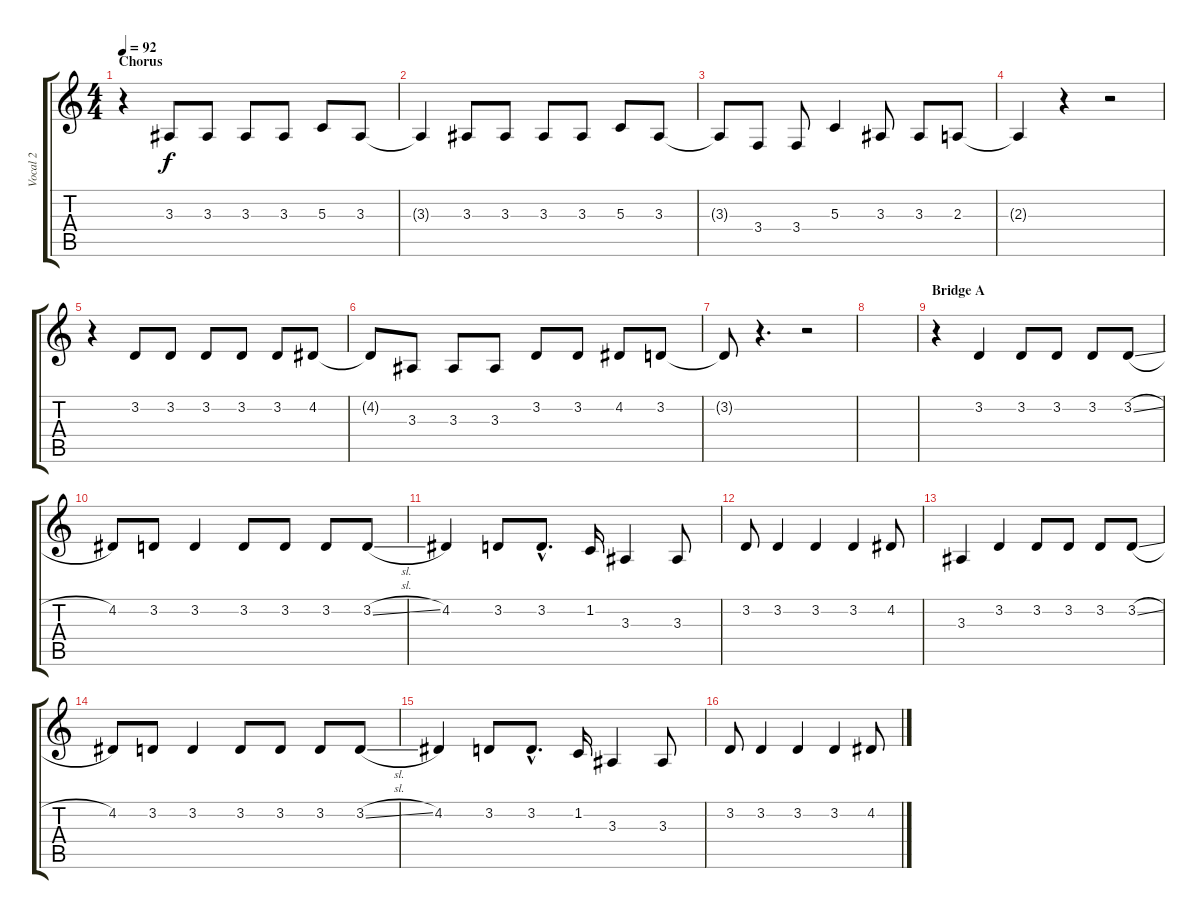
\track ("Vocal 2" "Vocal 2") {instrument sopranosax}
\staff {score tabs}
\tuning (E4 B3 G3 D3 A2 E2) {hide}
\ts (4 4)
\section ("" "Chorus")
\tempo 92
\clef g2
\ks c
r.4{dy f} 3.3.8 3.3.8 3.3.8 3.3.8 5.3.8 3.3.8 |
3.3{t}.4 3.3.8 3.3.8 3.3.8 3.3.8 5.3.8 3.3.8 |
3.3{t}.8 3.4.8 3.4.8 5.3.4 3.3.8 3.3.8 2.3.8 |
2.3{t}.4 r.4 r.2 |
r.4 3.2.8 3.2.8 3.2.8 3.2.8 3.2.8 4.2.8 |
4.2{t}.8 3.3.8 3.3.8 3.3.8 3.2.8 3.2.8 4.2.8 3.2.8 |
3.2{t}.8 r.4{d} r.2 |
|
\section ("" "Bridge A")
r.4 3.2.4 3.2.8 3.2.8 3.2.8 3.2{sl}.8 |
4.2.8 3.2.8 3.2.4 3.2.8 3.2.8 3.2.8 3.2{sl}.8 |
4.2.4 3.2.8 3.2{hac}.8{d} 1.2.16 3.3.4 3.3.8 |
3.2.8 3.2.4 3.2.4 3.2.4 4.2.8 |
3.3.4 3.2.4 3.2.8 3.2.8 3.2.8 3.2{sl}.8 |
4.2.8 3.2.8 3.2.4 3.2.8 3.2.8 3.2.8 3.2{sl}.8 |
4.2.4 3.2.8 3.2{hac}.8{d} 1.2.16 3.3.4 3.3.8 |
3.2.8 3.2.4 3.2.4 3.2.4 4.2.8
